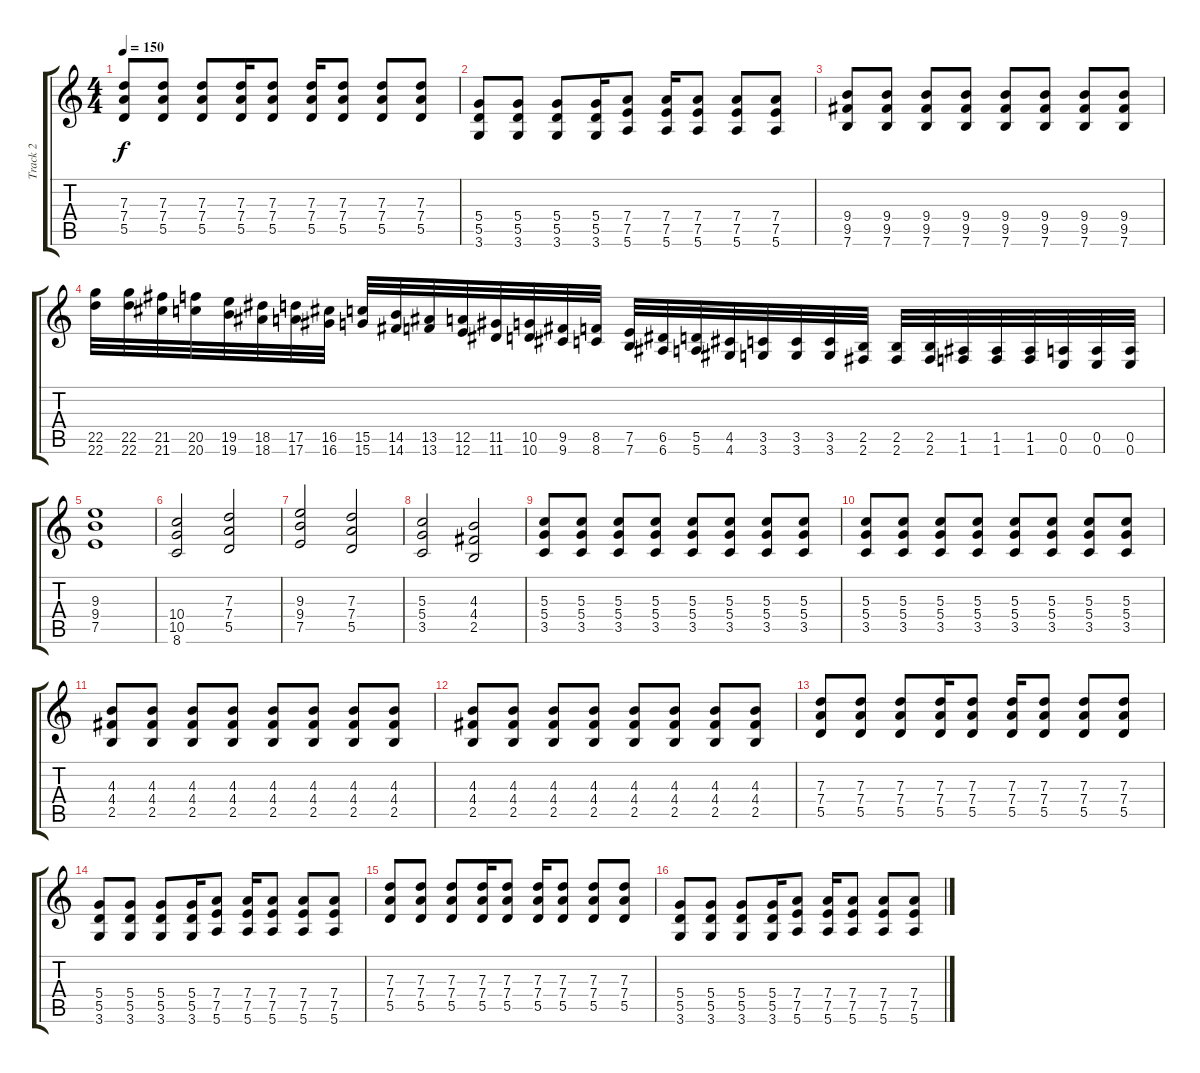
\track ("Track 2" "Track 2") {instrument overdrivenguitar}
\staff {score tabs}
\tuning (E4 B3 G3 D3 A2 E2) {hide}
\ts (4 4)
\tempo 150
\clef g2
\ks c
(7.3 7.4 5.5).8{dy f} (7.3 7.4 5.5).8 (7.3 7.4 5.5).8 (7.3 7.4 5.5).16 (7.3 7.4 5.5).8 (7.3 7.4 5.5).16 (7.3 7.4 5.5).8 (7.3 7.4 5.5).8 (7.3 7.4 5.5).8 |
(5.4 5.5 3.6).8 (5.4 5.5 3.6).8 (5.4 5.5 3.6).8 (5.4 5.5 3.6).16 (7.4 7.5 5.6).8 (7.4 7.5 5.6).16 (7.4 7.5 5.6).8 (7.4 7.5 5.6).8 (7.4 7.5 5.6).8 |
(9.4 9.5 7.6).8 (9.4 9.5 7.6).8 (9.4 9.5 7.6).8 (9.4 9.5 7.6).8 (9.4 9.5 7.6).8 (9.4 9.5 7.6).8 (9.4 9.5 7.6).8 (9.4 9.5 7.6).8 |
(22.5 22.6).32{volume 7} (22.5 22.6).32 (21.5 21.6).32 (20.5 20.6).32 (19.5 19.6).32 (18.5 18.6).32 (17.5 17.6).32 (16.5 16.6).32 (15.5 15.6).32 (14.5 14.6).32 (13.5 13.6).32 (12.5 12.6).32 (11.5 11.6).32 (10.5 10.6).32 (9.5 9.6).32 (8.5 8.6).32 (7.5 7.6).32 (6.5 6.6).32 (5.5 5.6).32 (4.5 4.6).32 (3.5 3.6).32 (3.5 3.6).32 (3.5 3.6).32 (2.5 2.6).32 (2.5 2.6).32 (2.5 2.6).32 (1.5 1.6).32 (1.5 1.6).32 (1.5 1.6).32 (0.5 0.6).32 (0.5 0.6).32 (0.5 0.6).32 |
(9.3 9.4 7.5).1 |
(10.4 10.5 8.6).2 (7.3 7.4 5.5).2 |
(9.3 9.4 7.5).2 (7.3 7.4 5.5).2 |
(5.3 5.4 3.5).2 (4.3 4.4 2.5).2 |
(5.3 5.4 3.5).8 (5.3 5.4 3.5).8 (5.3 5.4 3.5).8 (5.3 5.4 3.5).8 (5.3 5.4 3.5).8 (5.3 5.4 3.5).8 (5.3 5.4 3.5).8 (5.3 5.4 3.5).8 |
(5.3 5.4 3.5).8 (5.3 5.4 3.5).8 (5.3 5.4 3.5).8 (5.3 5.4 3.5).8 (5.3 5.4 3.5).8 (5.3 5.4 3.5).8 (5.3 5.4 3.5).8 (5.3 5.4 3.5).8 |
(4.3 4.4 2.5).8 (4.3 4.4 2.5).8 (4.3 4.4 2.5).8 (4.3 4.4 2.5).8 (4.3 4.4 2.5).8 (4.3 4.4 2.5).8 (4.3 4.4 2.5).8 (4.3 4.4 2.5).8 |
(4.3 4.4 2.5).8 (4.3 4.4 2.5).8 (4.3 4.4 2.5).8 (4.3 4.4 2.5).8 (4.3 4.4 2.5).8 (4.3 4.4 2.5).8 (4.3 4.4 2.5).8 (4.3 4.4 2.5).8 |
(7.3 7.4 5.5).8 (7.3 7.4 5.5).8 (7.3 7.4 5.5).8 (7.3 7.4 5.5).16 (7.3 7.4 5.5).8 (7.3 7.4 5.5).16 (7.3 7.4 5.5).8 (7.3 7.4 5.5).8 (7.3 7.4 5.5).8 |
(5.4 5.5 3.6).8 (5.4 5.5 3.6).8 (5.4 5.5 3.6).8 (5.4 5.5 3.6).16 (7.4 7.5 5.6).8 (7.4 7.5 5.6).16 (7.4 7.5 5.6).8 (7.4 7.5 5.6).8 (7.4 7.5 5.6).8 |
(7.3 7.4 5.5).8 (7.3 7.4 5.5).8 (7.3 7.4 5.5).8 (7.3 7.4 5.5).16 (7.3 7.4 5.5).8 (7.3 7.4 5.5).16 (7.3 7.4 5.5).8 (7.3 7.4 5.5).8 (7.3 7.4 5.5).8 |
(5.4 5.5 3.6).8 (5.4 5.5 3.6).8 (5.4 5.5 3.6).8 (5.4 5.5 3.6).16 (7.4 7.5 5.6).8 (7.4 7.5 5.6).16 (7.4 7.5 5.6).8 (7.4 7.5 5.6).8 (7.4 7.5 5.6).8
